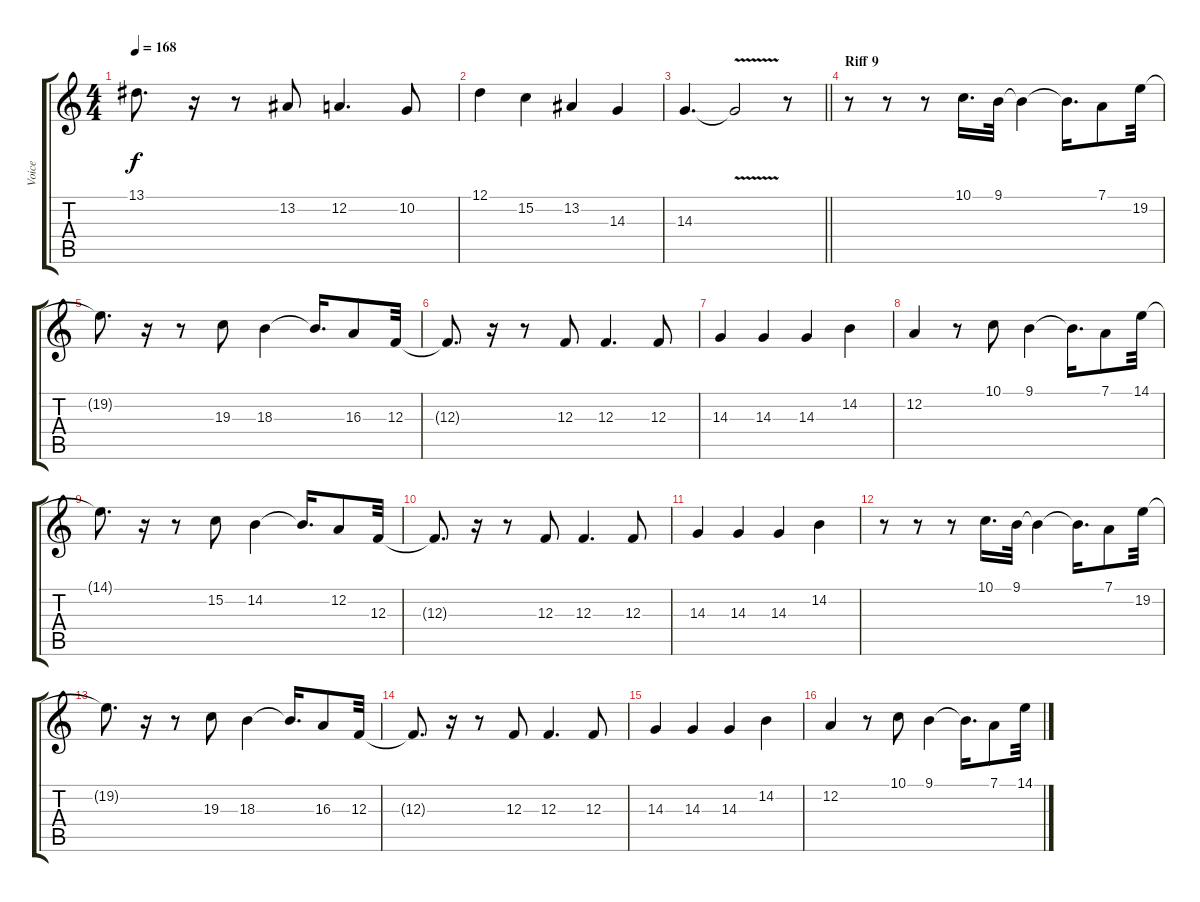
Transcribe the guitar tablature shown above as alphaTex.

\track ("Voice" "Voice") {instrument cello}
\staff {score tabs}
\tuning (D4 A3 F3 C3 G2 D2) {hide}
\ts (4 4)
\tempo 168
\clef g2
\ks c
13.1{t}.8{d dy f} r.16 r.8 13.2.8 12.2.4{d} 10.2.8 |
12.1.4 15.2.4 13.2.4 14.3.4 |
\barLineRight lightlight
14.3.4{d} 14.3{v t}.2 r.8 |
\section ("" "Riff 9")
r.8 r.8 r.8 10.1.16{d} 9.1.32 9.1{t}.4 9.1{t}.16{d} 7.1.8 19.2.32 |
19.2{t}.8{d} r.16 r.8 19.3.8 18.3.4 18.3{t}.16{d} 16.3.8 12.3.32 |
12.3{t}.8{d} r.16 r.8 12.3.8 12.3.4{d} 12.3.8 |
14.3.4 14.3.4 14.3.4 14.2.4 |
12.2.4 r.8 10.1.8 9.1.4 9.1{t}.16{d} 7.1.8 14.1.32 |
14.1{t}.8{d} r.16 r.8 15.2.8 14.2.4 14.2{t}.16{d} 12.2.8 12.3.32 |
12.3{t}.8{d} r.16 r.8 12.3.8 12.3.4{d} 12.3.8 |
14.3.4 14.3.4 14.3.4 14.2.4 |
r.8 r.8 r.8 10.1.16{d} 9.1.32 9.1{t}.4 9.1{t}.16{d} 7.1.8 19.2.32 |
19.2{t}.8{d} r.16 r.8 19.3.8 18.3.4 18.3{t}.16{d} 16.3.8 12.3.32 |
12.3{t}.8{d} r.16 r.8 12.3.8 12.3.4{d} 12.3.8 |
14.3.4 14.3.4 14.3.4 14.2.4 |
12.2.4 r.8 10.1.8 9.1.4 9.1{t}.16{d} 7.1.8 14.1.32
